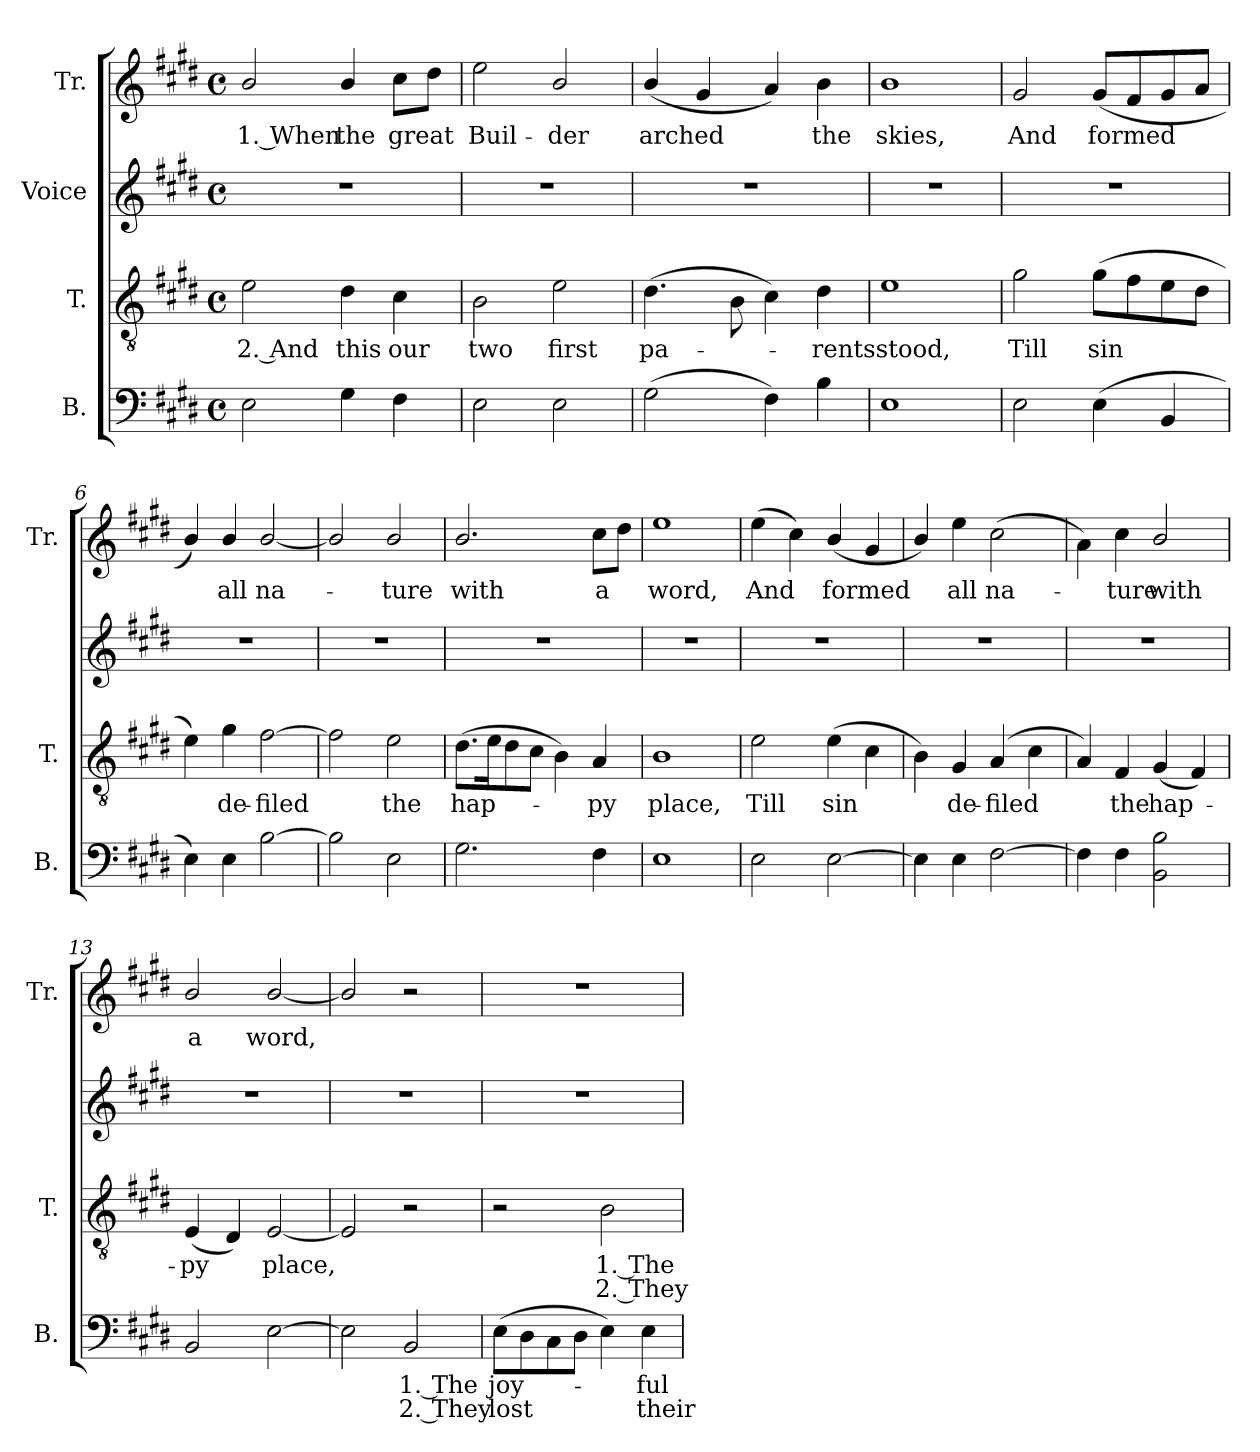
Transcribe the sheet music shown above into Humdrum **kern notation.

**kern	**text	**text	**kern	**text	**text	**kern	**kern	**text
*part4	*part4	*part4	*part3	*part3	*part3	*part2	*part1	*part1
*staff4	*staff4	*staff4	*staff3	*staff3	*staff3	*staff2	*staff1	*staff1
*I"B.	*	*	*I"T.	*	*	*I"Voice	*I"Tr.	*
*I'B.	*	*	*I'T.	*	*	*	*I'Tr.	*
*clefF4	*	*	*clefGv2	*	*	*clefG2	*clefG2	*
*k[f#c#g#d#]	*	*	*k[f#c#g#d#]	*	*	*k[f#c#g#d#]	*k[f#c#g#d#]	*
*M4/4	*	*	*M4/4	*	*	*M4/4	*M4/4	*
*met(c)	*	*	*met(c)	*	*	*met(c)	*met(c)	*
=1	=1	=1	=1	=1	=1	=1	=1	=1
2E\	.	.	2e\	2. And	.	1r	2b/	1. When
4G#\	.	.	4d#\	this	.	.	4b/	the
4F#\	.	.	4c#\	our	.	.	8cc#\L	great
.	.	.	.	.	.	.	8dd#\J	.
=2	=2	=2	=2	=2	=2	=2	=2	=2
2E\	.	.	2B\	two	.	1r	2ee\	Buil-
2E\	.	.	2e\	first	.	.	2b/	-der
=3	=3	=3	=3	=3	=3	=3	=3	=3
(2G#\	.	.	(4.d#\	pa-	.	1r	(4b/	arched
.	.	.	.	.	.	.	4g#/	.
.	.	.	8B\	.	.	.	.	.
4F#\)	.	.	4c#\)	.	.	.	4a/)	.
4B\	.	.	4d#\	-rents	.	.	4b\	the
=4	=4	=4	=4	=4	=4	=4	=4	=4
1E	.	.	1e	stood,	.	1r	1b	skies,
=5	=5	=5	=5	=5	=5	=5	=5	=5
2E\	.	.	2g#\	Till	.	1r	2g#/	And
(4E\	.	.	(8g#\L	sin	.	.	(8g#/L	formed
.	.	.	8f#\	.	.	.	8f#/	.
4BB/	.	.	8e\	.	.	.	8g#/	.
.	.	.	8d#\J	.	.	.	8a/J	.
=6	=6	=6	=6	=6	=6	=6	=6	=6
4E\)	.	.	4e\)	.	.	1r	4b/)	.
4E\	.	.	4g#\	de-	.	.	4b/	all
[2B\	.	.	[2f#\	-filed	.	.	[2b/	na-
=7	=7	=7	=7	=7	=7	=7	=7	=7
2B\]	.	.	2f#\]	.	.	1r	2b/]	.
2E\	.	.	2e\	the	.	.	2b/	-ture
=8	=8	=8	=8	=8	=8	=8	=8	=8
2.G#\	.	.	(8.d#\L	hap-	.	1r	2.b/	with
.	.	.	16e\K	.	.	.	.	.
.	.	.	8d#\	.	.	.	.	.
.	.	.	8c#\J	.	.	.	.	.
.	.	.	4B\)	.	.	.	.	.
4F#\	.	.	4A/	-py	.	.	8cc#\L	a
.	.	.	.	.	.	.	8dd#\J	.
!!LO:LB:g=z
=9	=9	=9	=9	=9	=9	=9	=9	=9
1E	.	.	1B	place,	.	1r	1ee	word,
=10	=10	=10	=10	=10	=10	=10	=10	=10
2E\	.	.	2e\	Till	.	1r	(4ee\	And
.	.	.	.	.	.	.	4cc#\)	.
[2E\	.	.	(4e\	sin	.	.	(4b/	formed
.	.	.	4c#\	.	.	.	4g#/	.
=11	=11	=11	=11	=11	=11	=11	=11	=11
4E\]	.	.	4B\)	.	.	1r	4b/)	.
4E\	.	.	4G#/	de-	.	.	4ee\	all
[2F#\	.	.	(4A/	-filed	.	.	(2cc#\	na-
.	.	.	4c#\	.	.	.	.	.
=12	=12	=12	=12	=12	=12	=12	=12	=12
4F#\]	.	.	4A/)	.	.	1r	4a\)	.
4F#\	.	.	4F#/	the	.	.	4cc#\	-ture
2BB\ 2B\	.	.	(4G#/	hap-	.	.	2b/	with
.	.	.	4F#/)	.	.	.	.	.
=13	=13	=13	=13	=13	=13	=13	=13	=13
2BB/	.	.	(4E/	-py	.	1r	2b/	a
.	.	.	4D#/)	.	.	.	.	.
[2E\	.	.	[2E/	place,	.	.	[2b/	word,
=14	=14	=14	=14	=14	=14	=14	=14	=14
2E\]	.	.	2E/]	.	.	1r	2b/]	.
2BB/	1. The	2. They	2r	.	.	.	2r	.
=15	=15	=15	=15	=15	=15	=15	=15	=15
(8E\L	joy-	lost	2r	.	.	1r	1r	.
8D#\	.	.	.	.	.	.	.	.
8C#\	.	.	.	.	.	.	.	.
8D#\J	.	.	.	.	.	.	.	.
4E\)	.	.	2B\	1. The	2. They	.	.	.
4E\	-ful	their	.	.	.	.	.	.
=	=	=	=	=	=	=	=	=
*-	*-	*-	*-	*-	*-	*-	*-	*-
